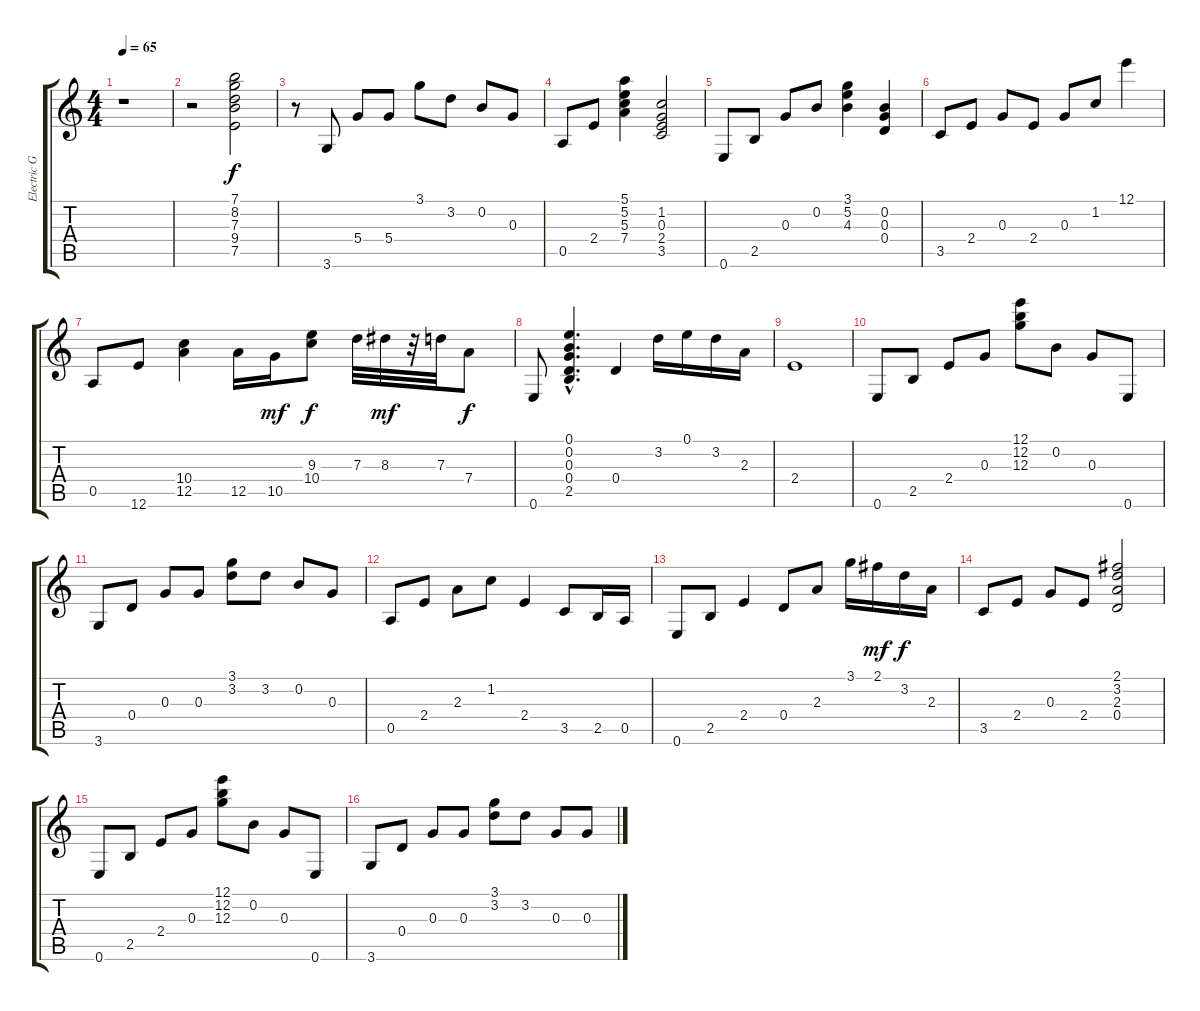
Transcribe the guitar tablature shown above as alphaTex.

\track ("Electric Guitar 2" "Electric G") {instrument electricguitarclean}
\staff {score tabs}
\tuning (E4 B3 G3 D3 A2 E2) {hide}
\ts (4 4)
\tempo 65
\clef g2
\ks c
r.1{dy f instrument electricguitarclean} |
r.2 (7.1 8.2 7.3 9.4 7.5).2 |
r.8 3.6.8 5.4.8 5.4.8 3.1.8 3.2.8 0.2.8 0.3.8 |
0.5.8 2.4.8 (5.1 5.2 5.3 7.4).4 (1.2 0.3 2.4 3.5).2 |
0.6.8 2.5.8 0.3.8 0.2.8 (3.1 5.2 4.3).4 (0.2 0.3 0.4).4 |
3.5.8 2.4.8 0.3.8 2.4.8 0.3.8 1.2.8 12.1.4 |
0.5.8 12.6.8 (10.4 12.5).4 12.5.16 10.5.16{dy mf} (9.3 10.4).8{dy f} 7.3.32 8.3.32{dy mf} r.32 7.3.32 7.4.8{dy f} |
0.6.8 (0.1{hac} 0.2{hac} 0.3{hac} 0.4{hac} 2.5{hac}).4{d} 0.4.4 3.2.16 0.1.16 3.2.16 2.3.16 |
2.4.1 |
0.6.8 2.5.8 2.4.8 0.3.8 (12.1 12.2 12.3).8 0.2.8 0.3.8 0.6.8 |
3.6.8 0.4.8 0.3.8 0.3.8 (3.1 3.2).8 3.2.8 0.2.8 0.3.8 |
0.5.8 2.4.8 2.3.8 1.2.8 2.4.4 3.5.8 2.5.16 0.5.16 |
0.6.8 2.5.8 2.4.4 0.4.8 2.3.8 3.1.16 2.1.16{dy mf} 3.2.16{dy f} 2.3.16 |
3.5.8 2.4.8 0.3.8 2.4.8 (2.1 3.2 2.3 0.4).2 |
0.6.8 2.5.8 2.4.8 0.3.8 (12.1 12.2 12.3).8 0.2.8 0.3.8 0.6.8 |
3.6.8 0.4.8 0.3.8 0.3.8 (3.1 3.2).8 3.2.8 0.3.8 0.3.8
